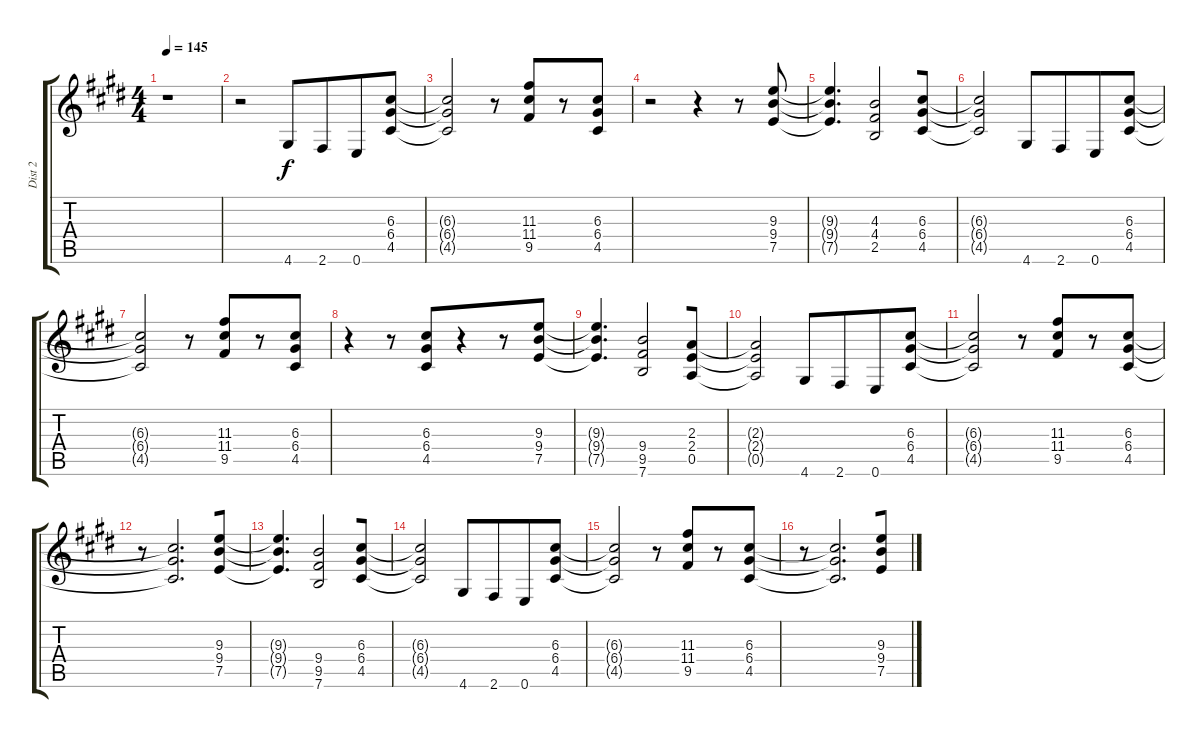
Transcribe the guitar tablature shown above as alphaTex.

\track ("Dist 2" "Dist 2") {instrument distortionguitar}
\staff {score tabs}
\tuning (E4 B3 G3 D3 A2 E2) {hide}
\ts (4 4)
\tempo 145
\clef g2
\ks e
r.1{dy f instrument distortionguitar} |
\ks c#minor
r.2{beam merge} 4.6.8{beam merge} 2.6.8{beam merge} 0.6.8{beam merge} (6.3 6.4 4.5).8 |
(6.3{t} 6.4{t} 4.5{t}).2{beam merge} r.8{beam merge} (11.3 11.4 9.5).8{beam merge} r.8 (6.3 6.4 4.5).8 |
r.2{beam merge} r.4{beam merge} r.8{beam merge} (9.3 9.4 7.5).8 |
\ks e
(9.3{t} 9.4{t} 7.5{t}).4{d beam merge} (4.3 4.4 2.5).2{beam merge} (6.3 6.4 4.5).8 |
\ks c#minor
(6.3{t} 6.4{t} 4.5{t}).2{beam merge} 4.6.8{beam merge} 2.6.8{beam merge} 0.6.8{beam merge} (6.3 6.4 4.5).8 |
(6.3{t} 6.4{t} 4.5{t}).2{beam merge} r.8{beam merge} (11.3 11.4 9.5).8{beam merge} r.8{beam merge} (6.3 6.4 4.5).8 |
r.4{beam merge} r.8{beam merge} (6.3 6.4 4.5).8{beam merge} r.4{beam merge} r.8{beam merge} (9.3 9.4 7.5).8 |
\ks e
(9.3{t} 9.4{t} 7.5{t}).4{d beam merge} (9.4 9.5 7.6).2{beam merge} (2.3 2.4 0.5).8 |
\ks c#minor
(2.3{t} 2.4{t} 0.5{t}).2{beam merge} 4.6.8 2.6.8{beam merge} 0.6.8{beam merge} (6.3 6.4 4.5).8 |
(6.3{t} 6.4{t} 4.5{t}).2{beam merge} r.8{beam merge} (11.3 11.4 9.5).8{beam merge} r.8{beam merge} (6.3 6.4 4.5).8 |
r.8{beam merge} (6.3{t} 6.4{t} 4.5{t}).2{d beam merge} (9.3 9.4 7.5).8 |
\ks e
(9.3{t} 9.4{t} 7.5{t}).4{d beam merge} (9.4 9.5 7.6).2{beam merge} (6.3 6.4 4.5).8 |
\ks c#minor
(6.3{t} 6.4{t} 4.5{t}).2{beam merge} 4.6.8{beam merge} 2.6.8{beam merge} 0.6.8{beam merge} (6.3 6.4 4.5).8 |
(6.3{t} 6.4{t} 4.5{t}).2{beam merge} r.8{beam merge} (11.3 11.4 9.5).8{beam merge} r.8{beam merge} (6.3 6.4 4.5).8 |
r.8{beam merge} (6.3{t} 6.4{t} 4.5{t}).2{d beam merge} (9.3 9.4 7.5).8
